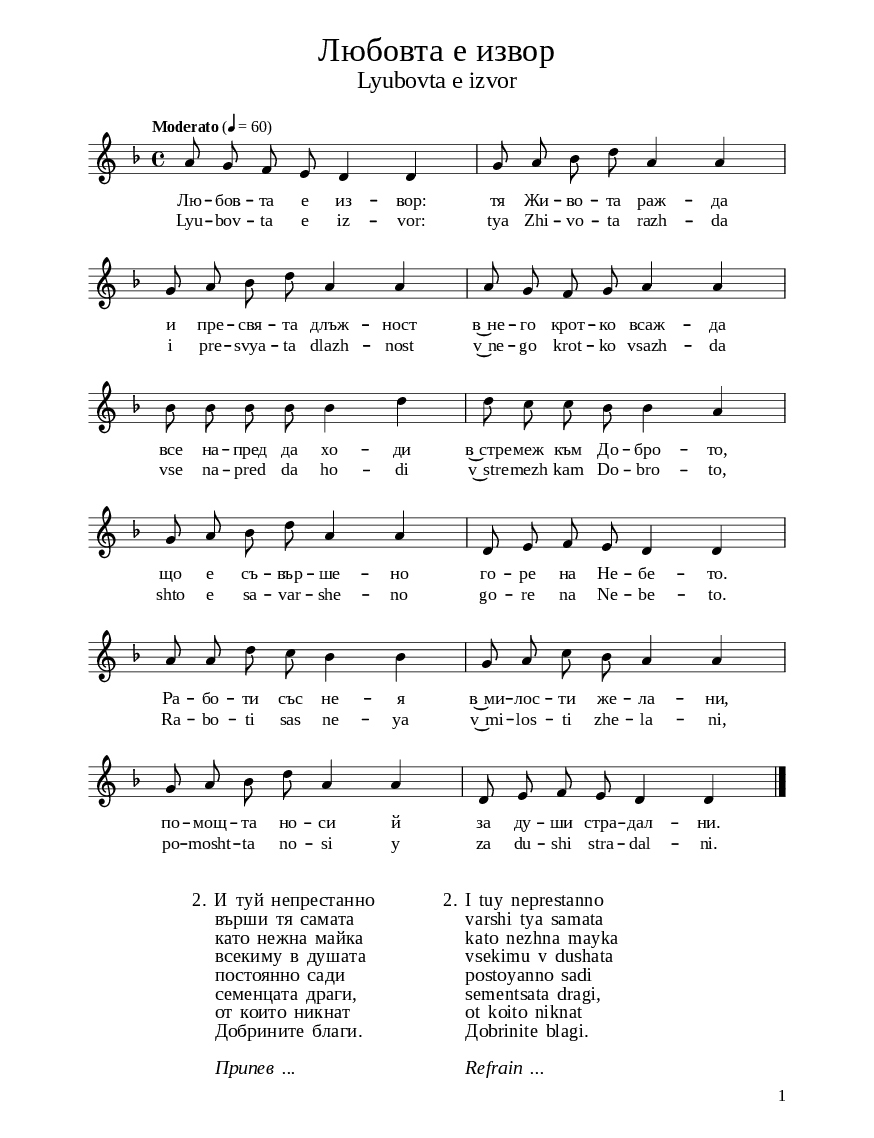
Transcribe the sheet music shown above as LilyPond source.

\version "2.24.0"

% include paper part and global functions
\include "include/globals.ily"

\bookpart {
  \include "include/bookpart-paper.ily"
  \score {
    \include "include/score-layout.ily"

    \new Voice \absolute {
      \clef treble
      \key d \minor
      \time 4/4
      \tempoFunc "Moderato" 4 "60"
      \autoBeamOff
      a'8 g'8 f'8 e'8 d'4 d'4|g'8 a'8 bes'8 d''8 a'4 a'4 | \break
      g'8 a'8 bes'8 d''8 a'4 a'4 | a'8 g'8 f'8 g'8 a'4 a'4| \break
      bes'8 bes'8 bes'8 bes'8 bes'4 d''4 | d''8 c''8 c''8 bes'8 bes'4 a'4 | \break
      g'8 a'8 bes'8 d''8 a'4 a'4 | d'8 e'8 f'8 e'8 d'4 d'4 | \break
      a'8 a'8 d''8 c''8 bes'4 bes'4 | g'8 a'8 c''8 bes'8 a'4 a'4| \break
      g'8 a'8 bes'8 d''8 a'4 a'4 | d'8 e'8 f'8 e'8 d'4 d'4 | \bar "|." \break
    }

    \addlyrics {
      Лю -- бов -- та е из -- вор: тя Жи -- во -- та раж -- да
      и пре -- свя -- та длъж -- ност в~не -- го крот -- ко всаж -- да
      все на -- пред да хо -- ди в~стре -- меж към До -- бро -- то,
      що е съ -- вър -- ше -- но го -- ре на Не -- бе -- то.
      Ра -- бо -- ти със не -- я в~ми -- лос -- ти же -- ла -- ни,
      по -- мощ -- та но -- си й за ду -- ши стра -- дал -- ни.
    }

    \addlyrics {
      Lyu -- bov -- ta e iz -- vor: tya Zhi -- vo -- ta razh -- da
      i pre -- svya -- ta dlazh -- nost v~ne -- go krot -- ko vsazh -- da
      vse na -- pred da ho -- di v~stre -- mezh kam Do -- bro -- to,
      shto e sa -- var -- she -- no go -- re na Ne -- be -- to.
      Ra -- bo -- ti sas ne -- ya v~mi -- los -- ti zhe -- la -- ni,
      po -- mosht -- ta no -- si y za du -- shi stra -- dal -- ni.
    }

    \header {
      title = \titleFunc "Любовта е извор" "Lyubovta e izvor"
    }

    \midi{}

  } % score

  \markup \fontsize #+1.7 {
    \hspace #10
    \override #'(baseline-skip . 1.8)
    \column {

      \line { 2. И туй непрестанно  }
      \line {   "   " върши тя самата }
      \line {   "   " като нежна майка }
      \line {   "   " всекиму в душата  }
      \line {   "   " постоянно сади}
      \line {   "   " семенцата драги,}
      \line {   "   " от които никнат}
      \line {   "   " Добрините благи.}
      \line { " " }
      \line { "   " \italic {Припев ...} }
      
    
    
     
    }

    \hspace #6
    \override #'(baseline-skip . 1.8)
    \column {
      
      \line { 2. I tuy neprestanno  }
      \line {   "   " varshi tya samata }
      \line {   "   " kato nezhna mayka }
      \line {   "   " vsekimu v dushata  }
      \line {   "   " postoyanno sadi}
      \line {   "   " sementsata dragi,}
      \line {   "   " ot koito niknat}
      \line {   "   " Дobrinite blagi.}
      \line { " " }
      \line { "   " \italic {Refrain ...} }

     
    

    } %column
  } % markup
  
 \pageBreak
  \markup \fontsize #+1.7 {
    \hspace #10
    \override #'(baseline-skip . 1.8)
    \column {
      \line { 3. Таз велика тайна }
      \line {   "   " кой добре разбира, }
      \line {   "   " свойта душа мила }
      \line {   "   " сутрина разкрива. }
      \line {   "   " както кринът бели}
      \line {   "   "на роса небесна}
      \line {   "   "и на слънчевата}
      \line {   "   "светлина чудесна.}
      \line { " " }
      \line { "   " \italic {Припев ...} }
      \line { " " }
      \line { 4. Слънцето, което }
      \line {   "   " оживотворява, }
      \line {   "   " овреме човека}
      \line {   "   " топло озарява, }
      \line {   "   "буди и възраства}
      \line {   "   "в него семенцата}
      \line {   "   "и му пълни тайно}
      \line {   "   "с Добрини душата.}
      \line { " " }
      \line { "   " \italic {Припев ...} }
      \line { " " }
      \line { 5. Плодове тъй сладки, }
      \line {   "   " в Любовта узрели, }
      \line {   "   "най-блажен ще бъде}
      \line {   "   "тоз, който ви вкуси.}
      \line {   "   "В жилища небесни}
      \line {   "   "вечно ще живее,}
      \line {   "   "пред престола Божи}
      \line {   "   "песни ще да пее.}
    }

    \hspace #6
    \override #'(baseline-skip . 1.8)
    \column {

      \line { 3. Taz velika tayna }
      \line {   "   " koy dobre razbira, }
      \line {   "   " svoyta dusha mila }
      \line {   "   " sutrina razkriva. }
      \line {   "   " kakto krinat beli}
      \line {   "   "na rosa nebesna}
      \line {   "   "i na slanchevata}
      \line {   "   "svetlina chudesna.}
      \line { " " }
      \line { "   " \italic {Refrain ...} }
      \line { " " }
      \line { 4. Slantseto, koeto }
      \line {   "   " ozhivotvoryava, }
      \line {   "   " ovreme choveka}
      \line {   "   " toplo ozaryava, }
      \line {   "   "budi i vazrastva}
      \line {   "   "v nego sementsata}
      \line {   "   "i mu palni tayno}
      \line {   "   "s Dobrini dushata.}
      \line { " " }
      \line { "   " \italic {Refrain ...} }
      \line { " " }
      \line { 5. Plodove tay sladki, }
      \line {   "   " v Lyubovta uzreli, }
      \line {   "   "nay-blazhen shte bade}
      \line {   "   "toz, koyto vi vkusi.}
      \line {   "   "V zhilishta nebesni}
      \line {   "   "vechno shte zhivee,}
      \line {   "   "pred prestola Bozhi}
      \line {   "   "pesni shte da pee.}
    } %column
  } % markup

\markup \empty-two

  % include foreign translation(s) of the song
  \version "2.18.2"

\markup \fill-line { \fontsize #6 "Die Liebe ist eine Quelle" }
\markup \fontsize #+2.0 {
    \hspace #14
    \vspace #0.5
    \override #'(baseline-skip . 1.8)
    
         \column {
    
       \line { " " }
  
 \line {   1. Die Liebe ist eine Quelle, }

  \line {   "   "sie gebiert das Leben}

  \line {   "   "und sät sanft in ihm eine allheilige Pflicht:}

  \line {   "   "auf dass wir immer vorwärts schreiten, }

  \line {   "   "im Streben nach dem Guten,}

  \line {   "   "das oben im Himmel }

  \line {   "   "vollkommen ist. }


\line { " " }
       \line { "   " \italic { Refrain:}  }
       

  \line {   "   "Arbeite mit ihr, }

  \line {   "   "in der gewünschten Barmherzigkeit,}

  \line {   "   "und bringe ihre Hilfe}
 
  \line {   "   "für die leidenden Seelen.}

\line { " " }

  \line {   2. Dies vollbringt sie selbst unaufhörlich}

  \line {   "   "wie eine zärtliche Mutter}

  \line {   "   "in jedermanns Seele --}

  \line {   "   "sie sät immerdar}

  \line {   "   "die lieben Samenkörner,}

  \line {   "   "aus denen die gütigen Wohltaten sprießen.}

\line { " " }
       \line { "   " \italic { Refrain ...}  }
       
       
\line { " " }
      

  \line {   3. Dieses große Geheimnis}

  \line {   "   "wer es gut versteht,}

  \line {   "   "öffnet morgens}

  \line {   "   "seine liebe Seele,}

  \line {   "   "wie die weiße Lilie}

  \line {   "   "vom himmlischen Tau}

  \line {   "   "und von dem wunderbaren Sonnenlicht.}

\line { " " }
       \line { "   " \italic { Refrain ...}  }
       
\line { " " }
      

  \line {   4. Die Sonne, die rechtzeitig den Menschen belebt,}

  \line {   "   "scheint warm, erweckt und lässt}

  \line {   "   "in ihm die Samenkörner gedeihen}

  \line {   "   "und füllt geheimnisvoll seine}

  \line {   "   "Seele mit Tugenden.}

\line { " " }
       \line { "   " \italic { Refrain ...}  }
       
\line { " " }
       


  \line {   5. Diese so süßen Früchte,}

  \line {   "   "in der Liebe gereift,}

  \line {   "   "am seligsten wird der sein,}

  \line {   "   "der sie kostet.}

  \line {   "   "In himmlischen Wohnstätten}

  \line {   "   "wird er ewig leben,}

  \line {   "   "vor dem Thron Gottes}

  \line {   "   "wird er Lieder singen. }

\line { " " }
       \line { "   " \italic { Refrain ...}  }

      
                
    }
}
       

  


} % bookpart
